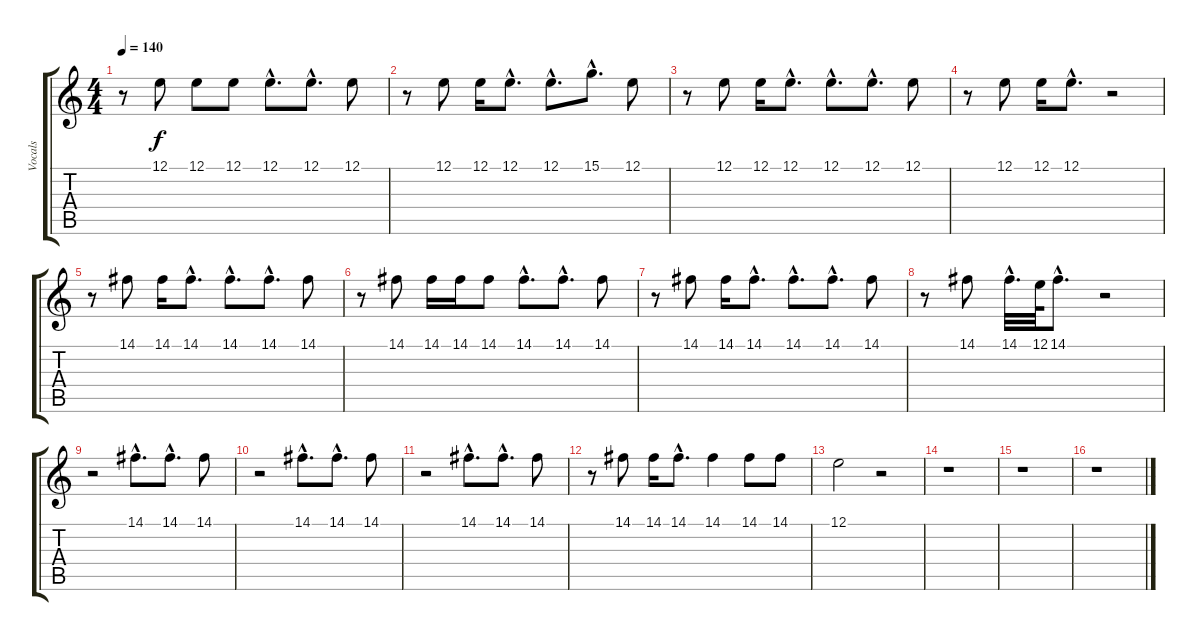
\track ("Vocals" "Vocals") {instrument lead2sawtooth}
\staff {score tabs}
\tuning (E4 B3 G3 D3 A2 E2) {hide}
\ts (4 4)
\tempo 140
\clef g2
\ks c
r.8{dy f} 12.1.8 12.1.8 12.1.8 12.1{hac}.8{d} 12.1{hac}.8{d} 12.1.8 |
r.8 12.1.8 12.1.16 12.1{hac}.8{d} 12.1{hac}.8{d} 15.1{hac}.8{d} 12.1.8 |
r.8 12.1.8 12.1.16 12.1{hac}.8{d} 12.1{hac}.8{d} 12.1{hac}.8{d} 12.1.8 |
r.8 12.1.8 12.1.16 12.1{hac}.8{d} r.2 |
r.8 14.1.8 14.1.16 14.1{hac}.8{d} 14.1{hac}.8{d} 14.1{hac}.8{d} 14.1.8 |
r.8 14.1.8 14.1.16 14.1.16 14.1.8 14.1{hac}.8{d} 14.1{hac}.8{d} 14.1.8 |
r.8 14.1.8 14.1.16 14.1{hac}.8{d} 14.1{hac}.8{d} 14.1{hac}.8{d} 14.1.8 |
r.8 14.1.8 14.1{hac}.32{d} 12.1.64 14.1{hac}.8{d} r.2 |
r.2 14.1{hac}.8{d} 14.1{hac}.8{d} 14.1.8 |
r.2 14.1{hac}.8{d} 14.1{hac}.8{d} 14.1.8 |
r.2 14.1{hac}.8{d} 14.1{hac}.8{d} 14.1.8 |
r.8 14.1.8 14.1.16 14.1{hac}.8{d} 14.1.4 14.1.8 14.1.8 |
12.1.2 r.2 |
r.1 |
r.1 |
r.1
